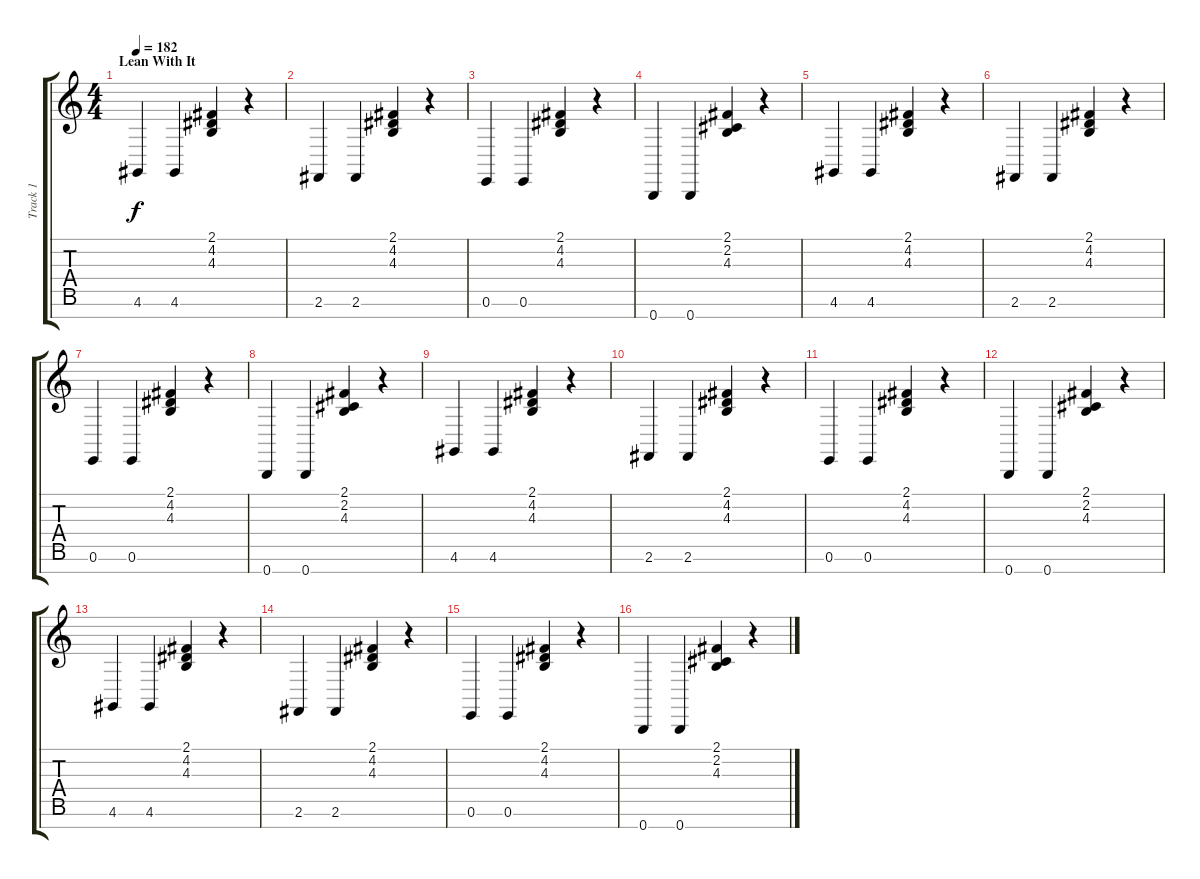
\track ("Track 1" "Track 1") {instrument electricgrandpiano}
\staff {score tabs}
\tuning (E4 B3 G3 D3 A2 E2 B1) {hide}
\ts (4 4)
\section ("" "Lean With It")
\tempo 182
\clef g2
\ks c
4.6.4{dy f} 4.6.4 (2.1 4.2 4.3).4 r.4 |
2.6.4 2.6.4 (2.1 4.2 4.3).4 r.4 |
0.6.4 0.6.4 (2.1 4.2 4.3).4 r.4 |
0.7.4 0.7.4 (2.1 2.2 4.3).4 r.4 |
4.6.4 4.6.4 (2.1 4.2 4.3).4 r.4 |
2.6.4 2.6.4 (2.1 4.2 4.3).4 r.4 |
0.6.4 0.6.4 (2.1 4.2 4.3).4 r.4 |
0.7.4 0.7.4 (2.1 2.2 4.3).4 r.4 |
4.6.4 4.6.4 (2.1 4.2 4.3).4 r.4 |
2.6.4 2.6.4 (2.1 4.2 4.3).4 r.4 |
0.6.4 0.6.4 (2.1 4.2 4.3).4 r.4 |
0.7.4 0.7.4 (2.1 2.2 4.3).4 r.4 |
4.6.4 4.6.4 (2.1 4.2 4.3).4 r.4 |
2.6.4 2.6.4 (2.1 4.2 4.3).4 r.4 |
0.6.4 0.6.4 (2.1 4.2 4.3).4 r.4 |
0.7.4 0.7.4 (2.1 2.2 4.3).4 r.4
